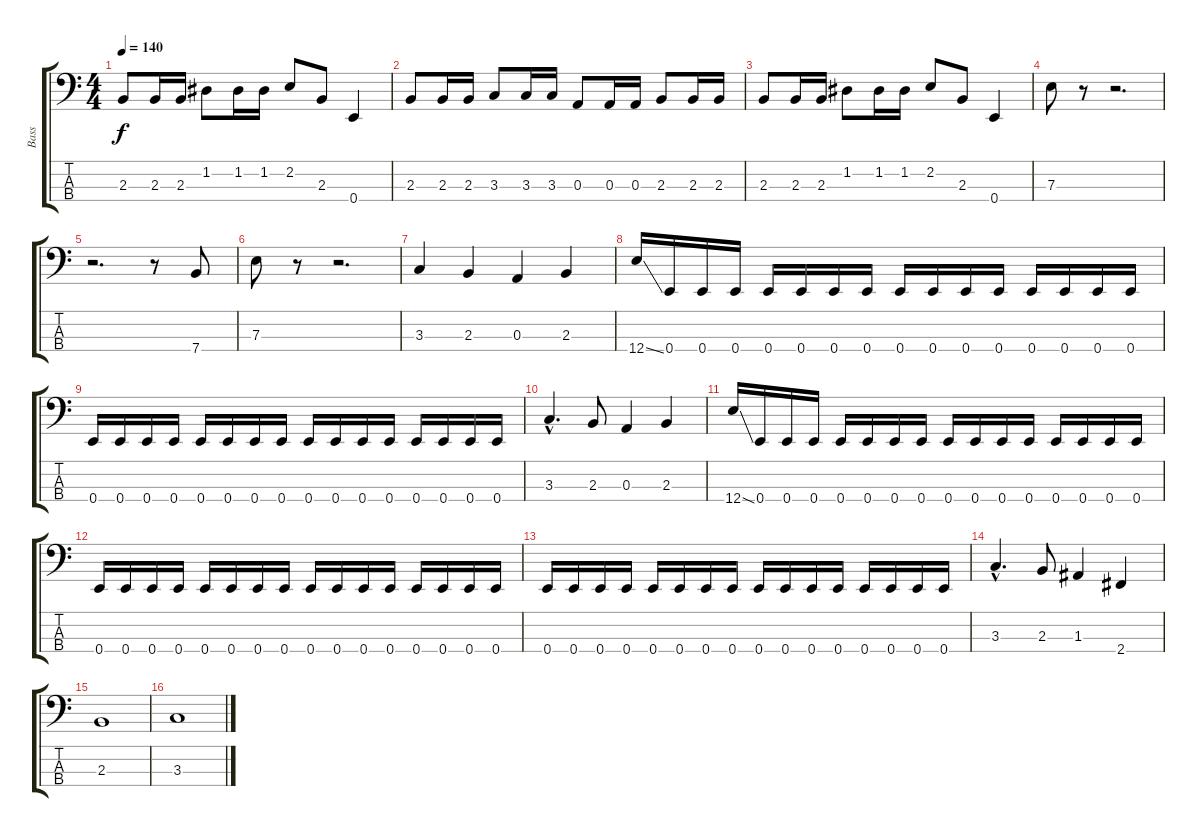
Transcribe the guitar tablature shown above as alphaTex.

\track ("Bass" "Bass") {instrument electricbasspick}
\staff {score tabs}
\tuning (G2 D2 A1 E1) {hide}
\ts (4 4)
\tempo 140
\clef f4
\ks c
2.3.8{dy f} 2.3.16 2.3.16 1.2.8 1.2.16 1.2.16 2.2.8 2.3.8 0.4.4 |
2.3.8 2.3.16 2.3.16 3.3.8 3.3.16 3.3.16 0.3.8 0.3.16 0.3.16 2.3.8 2.3.16 2.3.16 |
2.3.8 2.3.16 2.3.16 1.2.8 1.2.16 1.2.16 2.2.8 2.3.8 0.4.4 |
7.3.8 r.8 r.2{d} |
r.2{d} r.8 7.4.8 |
7.3.8 r.8 r.2{d} |
3.3.4 2.3.4 0.3.4 2.3.4 |
12.4{ss}.16 0.4.16 0.4.16 0.4.16 0.4.16 0.4.16 0.4.16 0.4.16 0.4.16 0.4.16 0.4.16 0.4.16 0.4.16 0.4.16 0.4.16 0.4.16 |
0.4.16 0.4.16 0.4.16 0.4.16 0.4.16 0.4.16 0.4.16 0.4.16 0.4.16 0.4.16 0.4.16 0.4.16 0.4.16 0.4.16 0.4.16 0.4.16 |
3.3{hac}.4{d} 2.3.8 0.3.4 2.3.4 |
12.4{ss}.16 0.4.16 0.4.16 0.4.16 0.4.16 0.4.16 0.4.16 0.4.16 0.4.16 0.4.16 0.4.16 0.4.16 0.4.16 0.4.16 0.4.16 0.4.16 |
0.4.16 0.4.16 0.4.16 0.4.16 0.4.16 0.4.16 0.4.16 0.4.16 0.4.16 0.4.16 0.4.16 0.4.16 0.4.16 0.4.16 0.4.16 0.4.16 |
0.4.16 0.4.16 0.4.16 0.4.16 0.4.16 0.4.16 0.4.16 0.4.16 0.4.16 0.4.16 0.4.16 0.4.16 0.4.16 0.4.16 0.4.16 0.4.16 |
3.3{hac}.4{d} 2.3.8 1.3.4 2.4.4 |
2.3.1 |
3.3.1
